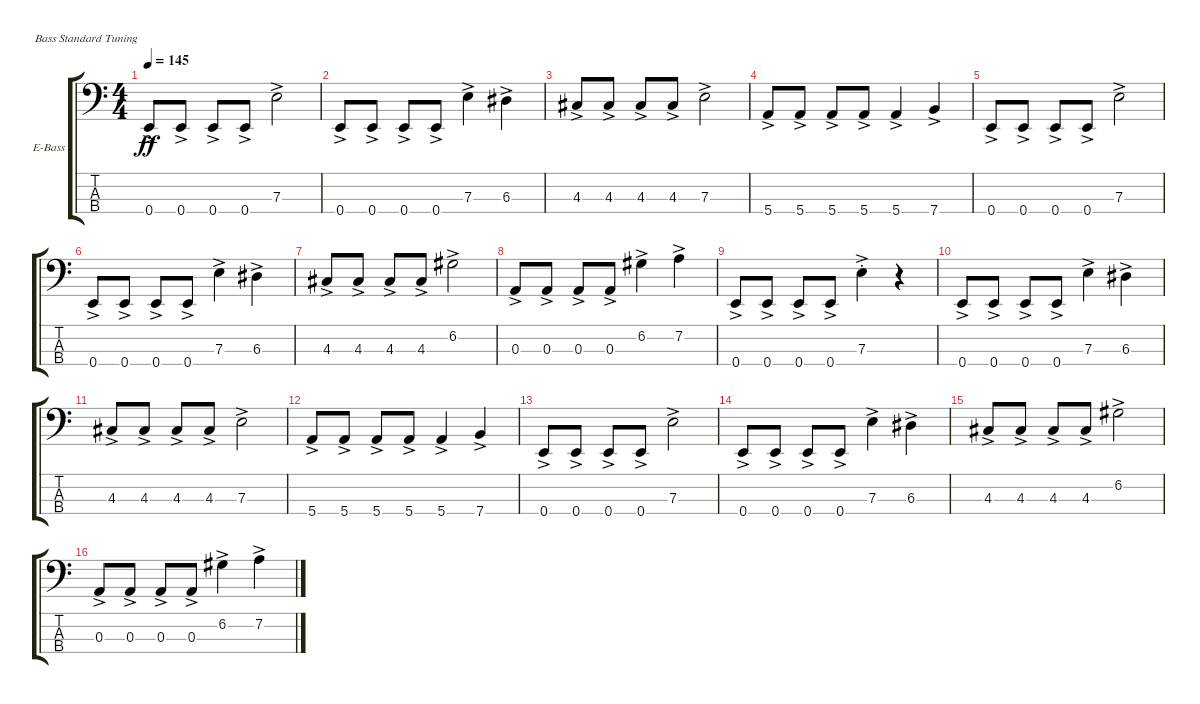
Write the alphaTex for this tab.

\defaultSystemsLayout 4
\bracketExtendMode groupsimilarinstruments
\firstSystemTrackNameOrientation horizontal
\otherSystemsTrackNameOrientation horizontal
\track ("Tom Warren" "E-Bass") {instrument electricbassfinger}
\staff {score tabs}
\tuning (G2 D2 A1 E1)
\ts (4 4)
\tempo 145
\clef f4
\ks c
0.4{ac}.8{dy ff} 0.4{ac}.8 0.4{ac}.8 0.4{ac}.8 7.3{ac}.2 |
0.4{ac}.8 0.4{ac}.8 0.4{ac}.8 0.4{ac}.8 7.3{ac}.4 6.3{ac}.4 |
4.3{ac}.8 4.3{ac}.8 4.3{ac}.8 4.3{ac}.8 7.3{ac}.2 |
5.4{ac}.8 5.4{ac}.8 5.4{ac}.8 5.4{ac}.8 5.4{ac}.4 7.4{ac}.4 |
0.4{ac}.8 0.4{ac}.8 0.4{ac}.8 0.4{ac}.8 7.3{ac}.2 |
0.4{ac}.8 0.4{ac}.8 0.4{ac}.8 0.4{ac}.8 7.3{ac}.4 6.3{ac}.4 |
4.3{ac}.8 4.3{ac}.8 4.3{ac}.8 4.3{ac}.8 6.2{ac}.2 |
0.3{ac}.8 0.3{ac}.8 0.3{ac}.8 0.3{ac}.8 6.2{ac}.4 7.2{ac}.4 |
0.4{ac}.8 0.4{ac}.8 0.4{ac}.8 0.4{ac}.8 7.3{ac st}.4 r.4 |
0.4{ac}.8 0.4{ac}.8 0.4{ac}.8 0.4{ac}.8 7.3{ac}.4 6.3{ac}.4 |
4.3{ac}.8 4.3{ac}.8 4.3{ac}.8 4.3{ac}.8 7.3{ac}.2 |
5.4{ac}.8 5.4{ac}.8 5.4{ac}.8 5.4{ac}.8 5.4{ac}.4 7.4{ac}.4 |
0.4{ac}.8 0.4{ac}.8 0.4{ac}.8 0.4{ac}.8 7.3{ac}.2 |
0.4{ac}.8 0.4{ac}.8 0.4{ac}.8 0.4{ac}.8 7.3{ac}.4 6.3{ac}.4 |
4.3{ac}.8 4.3{ac}.8 4.3{ac}.8 4.3{ac}.8 6.2{ac}.2 |
0.3{ac}.8 0.3{ac}.8 0.3{ac}.8 0.3{ac}.8 6.2{ac}.4 7.2{ac}.4
